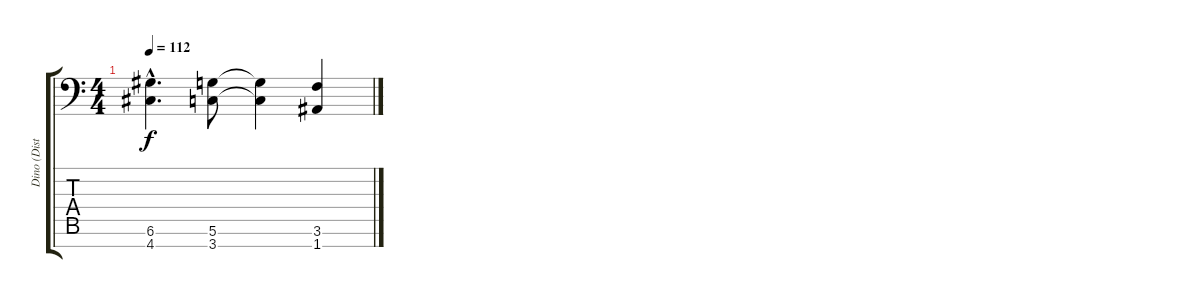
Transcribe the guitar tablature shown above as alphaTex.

\track ("Dino (Disto 7-strings Gtr)" "Dino (Dist") {instrument distortionguitar}
\staff {score tabs}
\tuning (D4 A3 F3 C3 G2 D2 A1) {hide}
\ts (4 4)
\tempo 112
\clef f4
\ks c
(6.6{hac} 4.7{hac}).4{d dy f} (5.6 3.7).8 (5.6{t} 3.7{t}).4 (3.6 1.7).4
